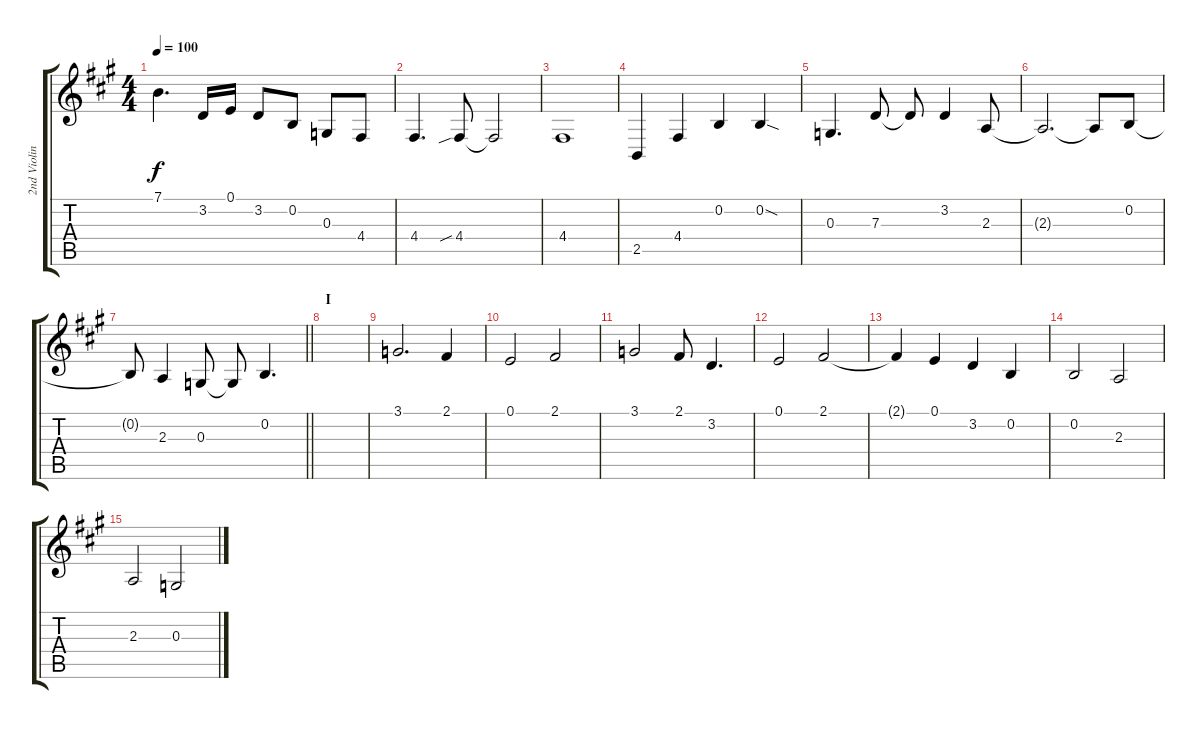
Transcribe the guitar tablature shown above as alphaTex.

\track ("2nd Violin" "2nd Violin") {instrument violin}
\staff {score tabs}
\tuning (E4 B3 G3 D3 A2 E2) {hide}
\ts (4 4)
\tempo 100
\clef g2
\ks a
7.1{t}.4{d dy f} 3.2.16 0.1.16 3.2.8 0.2.8 0.3.8 4.4.8 |
4.4.4{d} 4.4{sib}.8 4.4{t}.2 |
4.4.1 |
2.5.4 4.4.4 0.2.4 0.2{sod}.4 |
0.3.4{d} 7.3.8 7.3{t}.8 3.2.4 2.3.8 |
2.3{t}.2{d} 2.3{t}.8 0.2.8 |
\barLineRight lightlight
0.2{t}.8 2.3.4 0.3.8 0.3{t}.8 0.2.4{d} |
\section ("" "I")
|
3.1.2{d volume 10} 2.1.4 |
0.1.2 2.1.2 |
3.1.2 2.1.8 3.2.4{d} |
0.1.2 2.1.2 |
2.1{t}.4 0.1.4 3.2.4 0.2.4 |
0.2.2 2.3.2 |
2.3.2{volume 13} 0.3.2
